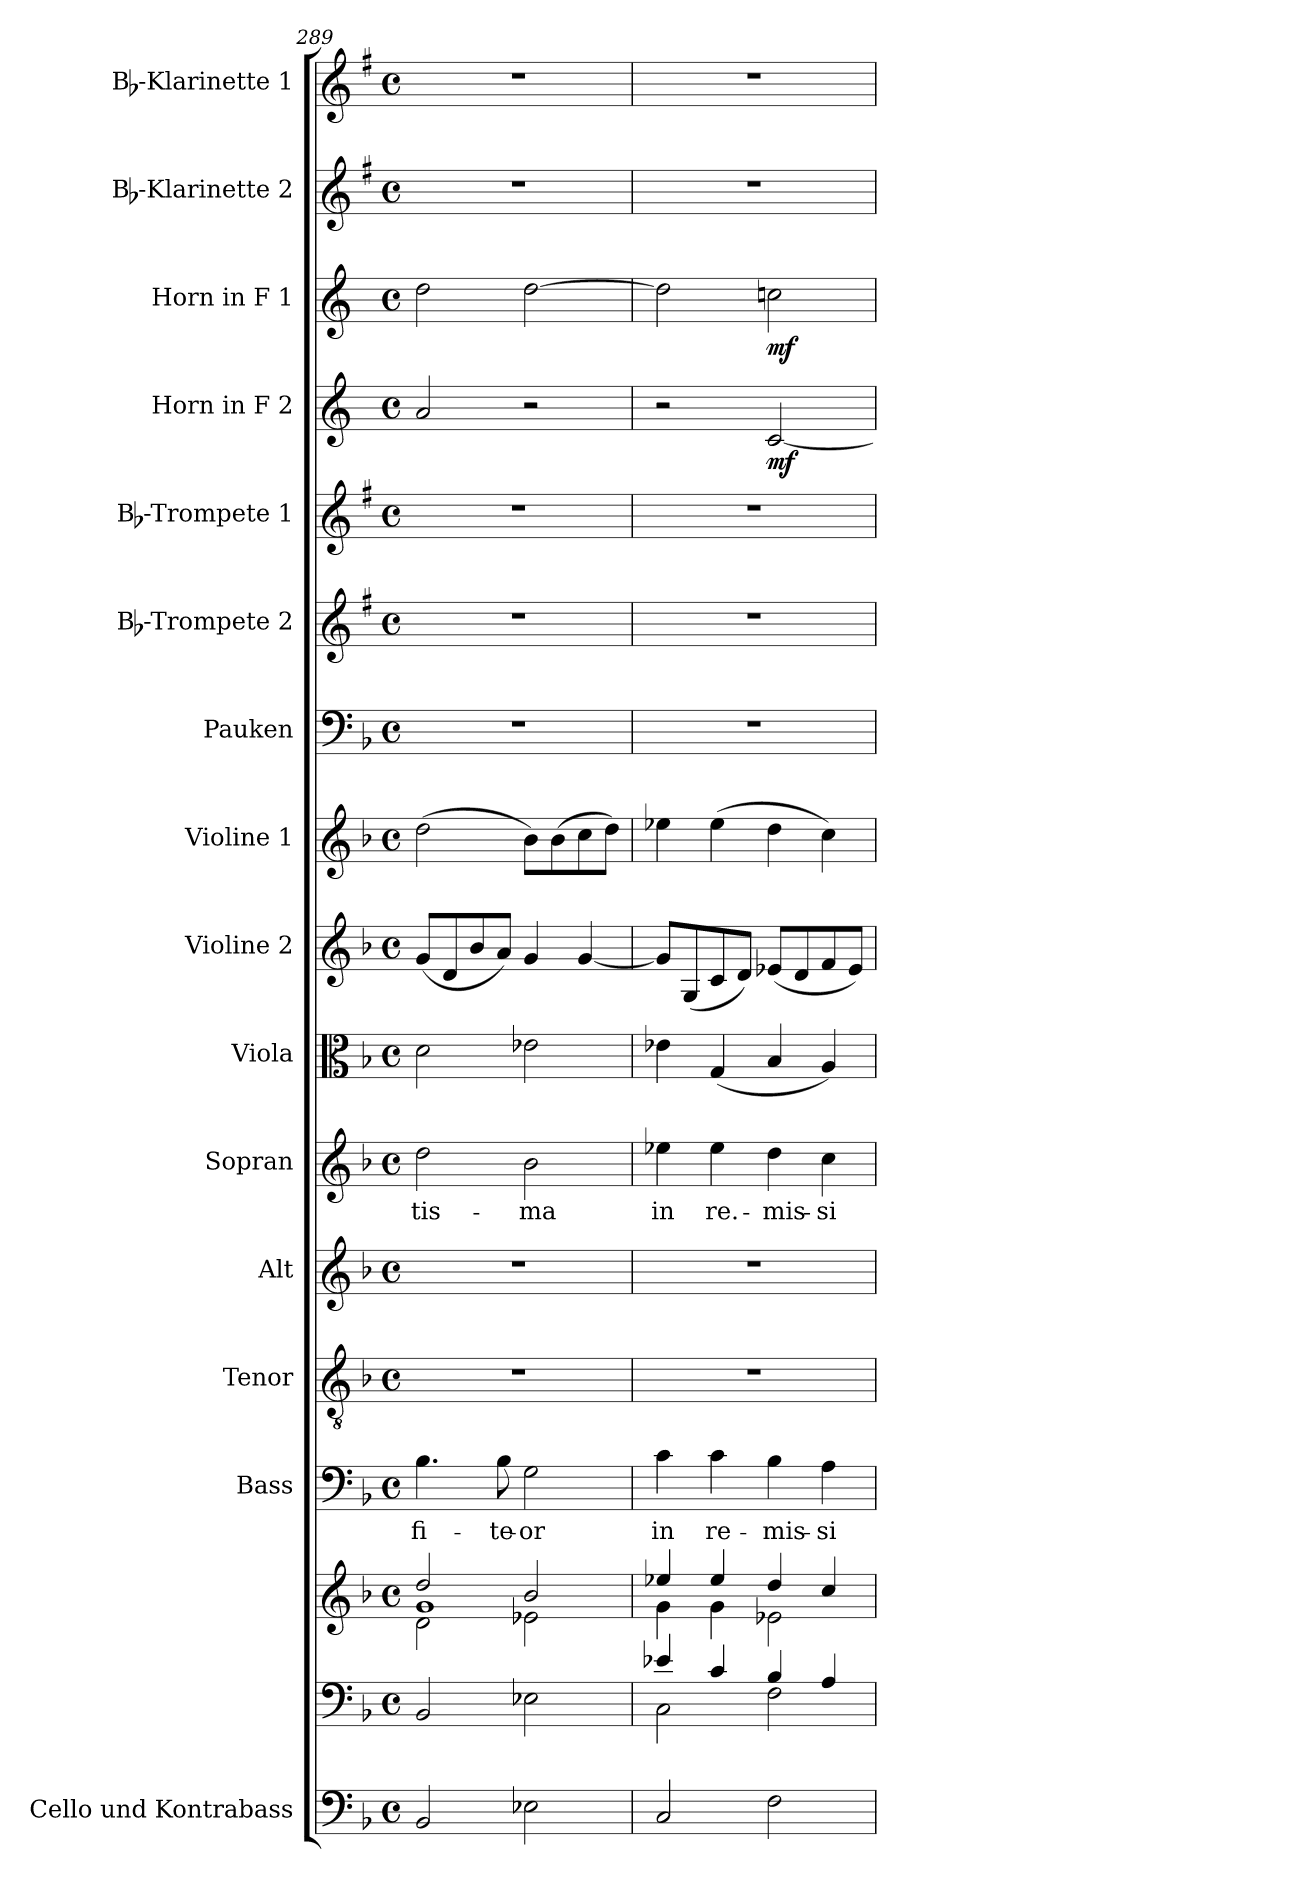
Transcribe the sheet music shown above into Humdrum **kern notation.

**kern	**kern	**kern	**kern	**text	**kern	**kern	**kern	**text	**kern	**kern	**kern	**kern	**kern	**kern	**kern	**dynam	**kern	**dynam	**kern	**kern
*part16	*part15	*part15	*part14	*part14	*part13	*part12	*part11	*part11	*part10	*part9	*part8	*part7	*part6	*part5	*part4	*part4	*part3	*part3	*part2	*part1
*staff17	*staff16	*staff15	*staff14	*staff14	*staff13	*staff12	*staff11	*staff11	*staff10	*staff9	*staff8	*staff7	*staff6	*staff5	*staff4	*staff4	*staff3	*staff3	*staff2	*staff1
*I"Cello und Kontrabass	*	*	*I"Bass	*	*I"Tenor	*I"Alt	*I"Sopran	*	*I"Viola	*I"Violine 2	*I"Violine 1	*I"Pauken	*I"Bb-Trompete 2	*I"Bb-Trompete 1	*I"Horn in F 2	*	*I"Horn in F 1	*	*I"Bb-Klarinette 2	*I"Bb-Klarinette 1
*I'Kb.	*	*	*I'B.	*	*I'T.	*I'A.	*I'S.	*	*I'Vla.	*I'Vl. 2	*I'Vl. 1	*I'Pk.	*I'Bb Trp. 2	*I'Bb Trp. 1	*	*	*	*	*I'Bb Kl. 2	*I'Bb Kl. 1
*clefF4	*clefF4	*clefG2	*clefF4	*	*clefGv2	*clefG2	*clefG2	*	*clefC3	*clefG2	*clefG2	*clefF4	*clefG2	*clefG2	*clefG2	*	*clefG2	*	*clefG2	*clefG2
*ITrd7c12	*	*	*	*	*	*	*	*	*	*	*	*	*ITrd1c2	*ITrd1c2	*ITrd4c7	*	*ITrd4c7	*	*ITrd1c2	*ITrd1c2
*k[b-]	*k[b-]	*k[b-]	*k[b-]	*	*k[b-]	*k[b-]	*k[b-]	*	*k[b-]	*k[b-]	*k[b-]	*k[b-]	*k[b-]	*k[b-]	*k[b-]	*	*k[b-]	*	*k[b-]	*k[b-]
*F:	*F:	*F:	*F:	*	*F:	*F:	*F:	*	*F:	*F:	*F:	*F:	*F:	*F:	*F:	*	*F:	*	*F:	*F:
*M4/4	*M4/4	*M4/4	*M4/4	*	*M4/4	*M4/4	*M4/4	*	*M4/4	*M4/4	*M4/4	*M4/4	*M4/4	*M4/4	*M4/4	*	*M4/4	*	*M4/4	*M4/4
*met(c)	*met(c)	*met(c)	*met(c)	*	*met(c)	*met(c)	*met(c)	*	*met(c)	*met(c)	*met(c)	*met(c)	*met(c)	*met(c)	*met(c)	*	*met(c)	*	*met(c)	*met(c)
=289	=289	=289	=289	=289	=289	=289	=289	=289	=289	=289	=289	=289	=289	=289	=289	=289	=289	=289	=289	=289
*	*	*^	*	*	*	*	*	*	*	*	*	*	*	*	*	*	*	*	*	*
*	*	*	*^	*	*	*	*	*	*	*	*	*	*	*	*	*	*	*	*	*	*
!	!	!	!	!	!	!LO:LY:b	!	!	!	!LO:LY:b	!	!	!	!	!	!	!	!	!	!	!	!
2BBB-/	2BB-/	2dd/	2d\	1g	4.B-\	-fi-	1r	1r	2dd\	-tis-	2d\	(<8g/L	(>2dd\	1r	1r	1r	2d/	.	2g\	.	1r	1r
.	.	.	.	.	.	.	.	.	.	.	.	8d/	.	.	.	.	.	.	.	.	.	.
.	.	.	.	.	.	.	.	.	.	.	.	8b-/	.	.	.	.	.	.	.	.	.	.
!	!	!	!	!	!	!LO:LY:b	!	!	!	!	!	!	!	!	!	!	!	!	!	!	!	!
.	.	.	.	.	8B-\	-te-	.	.	.	.	.	8a/J)	.	.	.	.	.	.	.	.	.	.
!	!	!	!	!	!	!LO:LY:b	!	!	!	!LO:LY:b	!	!	!	!	!	!	!	!	!	!	!	!
2EE-X\	2E-X\	2b-/	2e-X\	.	2G\	-or	.	.	2b-\	-ma	2e-X\	4g/	8b-\L)	.	.	.	2r	.	[2g\	.	.	.
.	.	.	.	.	.	.	.	.	.	.	.	.	(>8b-\	.	.	.	.	.	.	.	.	.
.	.	.	.	.	.	.	.	.	.	.	.	[4g/	8cc\	.	.	.	.	.	.	.	.	.
.	.	.	.	.	.	.	.	.	.	.	.	.	8dd\J)	.	.	.	.	.	.	.	.	.
*	*	*	*v	*v	*	*	*	*	*	*	*	*	*	*	*	*	*	*	*	*	*	*
=290	=290	=290	=290	=290	=290	=290	=290	=290	=290	=290	=290	=290	=290	=290	=290	=290	=290	=290	=290	=290	=290
*	*^	*	*	*	*	*	*	*	*	*	*	*	*	*	*	*	*	*	*	*	*
!	!	!	!	!	!	!LO:LY:b	!	!	!	!LO:LY:b	!	!	!	!	!	!	!	!	!	!	!	!
2CC/	4e-X/	2C\	4ee-X/	4g\	4c\	in	1r	1r	4ee-X\	in	4e-X\	8g/L]	4ee-X\	1r	1r	1r	2r	.	2g\]	.	1r	1r
.	.	.	.	.	.	.	.	.	.	.	.	(<8G/	.	.	.	.	.	.	.	.	.	.
!	!	!	!	!	!	!LO:LY:b	!	!	!	!LO:LY:b	!	!	!	!	!	!	!	!	!	!	!	!
.	4c/	.	4ee-/	4g\	4c\	re-	.	.	4ee-\	re.-	(<4G/	8c/	(>4ee-\	.	.	.	.	.	.	.	.	.
.	.	.	.	.	.	.	.	.	.	.	.	8d/J)	.	.	.	.	.	.	.	.	.	.
!	!	!	!	!	!	!LO:LY:b	!	!	!	!LO:LY:b	!	!	!	!	!	!	!	!LO:DY:b	!	!LO:DY:b	!	!
2FF\	4B-/	2F\	4dd/	2e-X\	4B-\	-mis-	.	.	4dd\	-mis-	4B-/	(<8e-X/L	4dd\	.	.	.	[2F/	mf	2fn\	mf	.	.
.	.	.	.	.	.	.	.	.	.	.	.	8d/	.	.	.	.	.	.	.	.	.	.
!	!	!	!	!	!	!LO:LY:b	!	!	!	!LO:LY:b	!	!	!	!	!	!	!	!	!	!	!	!
.	4A/	.	4cc/	.	4A\	-si-	.	.	4cc\	-si-	4A/)	8f/	4cc\)	.	.	.	.	.	.	.	.	.
.	.	.	.	.	.	.	.	.	.	.	.	8e-/J)	.	.	.	.	.	.	.	.	.	.
*	*v	*v	*	*	*	*	*	*	*	*	*	*	*	*	*	*	*	*	*	*	*	*
*	*	*v	*v	*	*	*	*	*	*	*	*	*	*	*	*	*	*	*	*	*	*
=	=	=	=	=	=	=	=	=	=	=	=	=	=	=	=	=	=	=	=	=
*-	*-	*-	*-	*-	*-	*-	*-	*-	*-	*-	*-	*-	*-	*-	*-	*-	*-	*-	*-	*-
